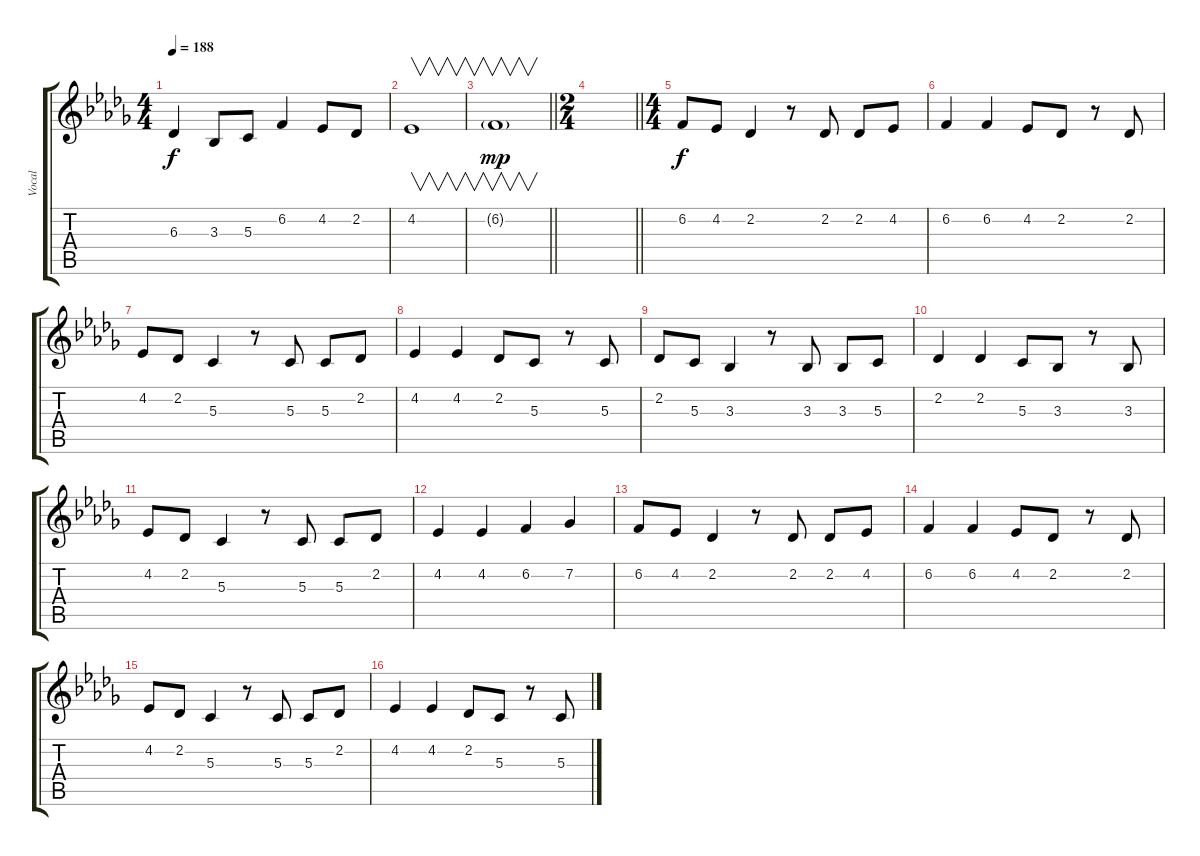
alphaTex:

\track ("Vocal" "Vocal") {instrument altosax}
\staff {score tabs}
\tuning (E4 B3 G3 D3 A2 E2) {hide}
\ts (4 4)
\tempo 188
\clef g2
\ks bbminor
6.3.4{dy f} 3.3.8 5.3.8 6.2.4 4.2.8 2.2.8 |
4.2.1{v} |
\barLineRight lightlight
6.2{g}.1{v dy mp} |
\ts (2 4)
\barLineRight lightlight
|
\ts (4 4)
6.2.8{dy f} 4.2.8 2.2.4 r.8 2.2.8 2.2.8 4.2.8 |
6.2.4 6.2.4 4.2.8 2.2.8 r.8 2.2.8 |
4.2.8 2.2.8 5.3.4 r.8 5.3.8 5.3.8 2.2.8 |
4.2.4 4.2.4 2.2.8 5.3.8 r.8 5.3.8 |
2.2.8 5.3.8 3.3.4 r.8 3.3.8 3.3.8 5.3.8 |
2.2.4 2.2.4 5.3.8 3.3.8 r.8 3.3.8 |
4.2.8 2.2.8 5.3.4 r.8 5.3.8 5.3.8 2.2.8 |
4.2.4 4.2.4 6.2.4 7.2.4 |
6.2.8 4.2.8 2.2.4 r.8 2.2.8 2.2.8 4.2.8 |
6.2.4 6.2.4 4.2.8 2.2.8 r.8 2.2.8 |
4.2.8 2.2.8 5.3.4 r.8 5.3.8 5.3.8 2.2.8 |
4.2.4 4.2.4 2.2.8 5.3.8 r.8 5.3.8
